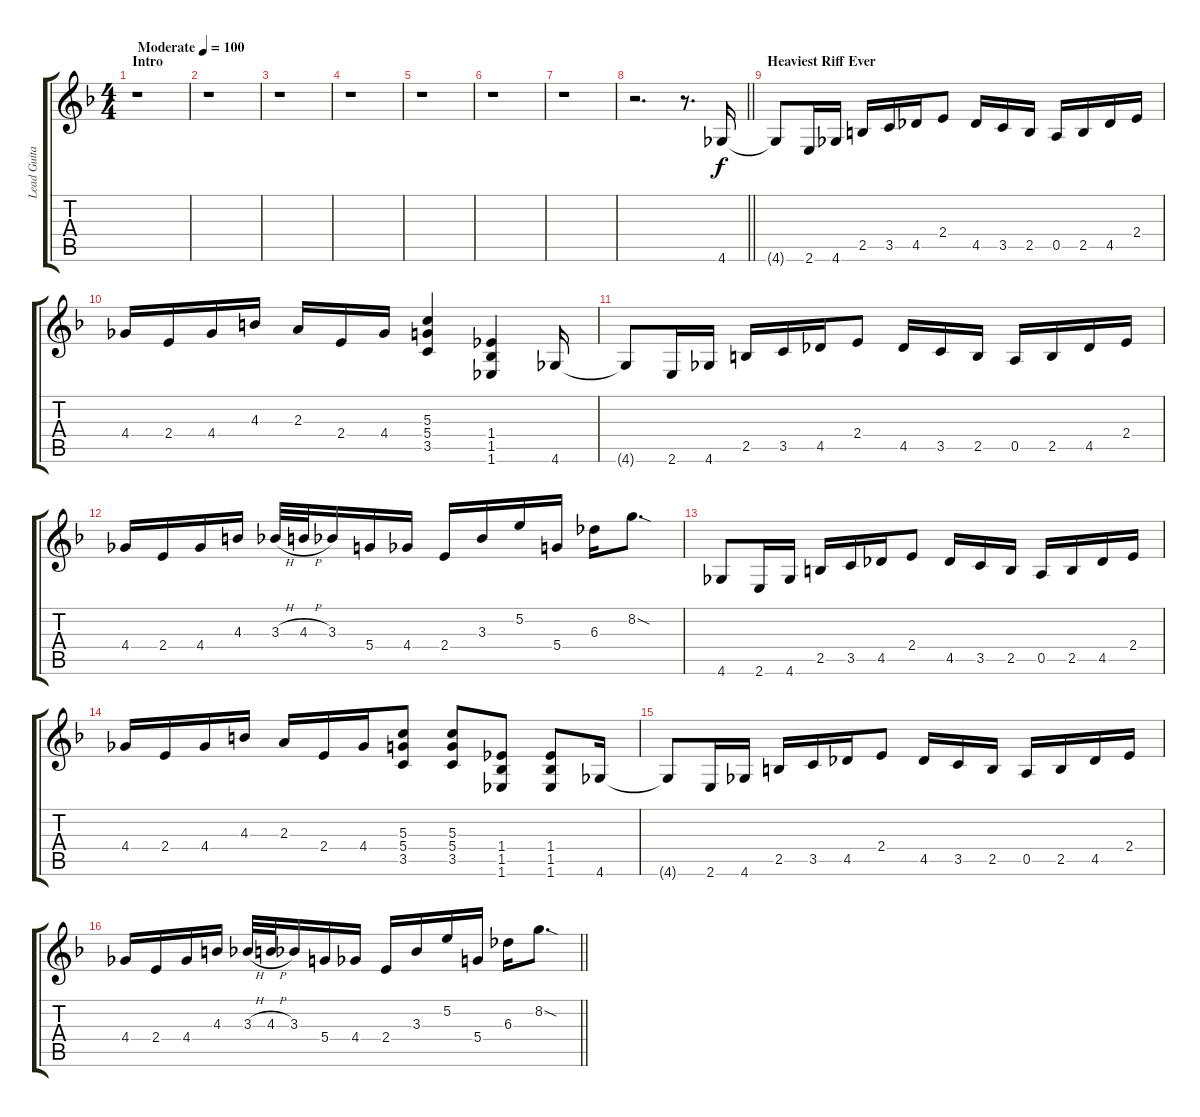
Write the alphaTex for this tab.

\track ("Lead Guitar 2" "Lead Guita") {instrument overdrivenguitar}
\staff {score tabs}
\tuning (E4 B3 G3 D3 A2 D2) {hide}
\ts (4 4)
\section ("" "Intro")
\tempo (100 "Moderate")
\clef g2
\ks dminor
r.1{dy f instrument overdrivenguitar} |
r.1 |
r.1 |
r.1 |
r.1 |
r.1 |
r.1 |
\barLineRight lightlight
r.2{d} r.8{d} 4.6.16 |
\section ("" "Heaviest Riff Ever")
4.6{t}.8 2.6.16 4.6.16 2.5.16 3.5.16 4.5.16 2.4.8 4.5.16 3.5.16 2.5.16 0.5.16 2.5.16 4.5.16 2.4.16 |
4.4.16 2.4.16 4.4.16 4.3.16 2.3.16 2.4.16 4.4.16 (5.3 5.4 3.5).4 (1.4 1.5 1.6).4 4.6.16 |
4.6{t}.8 2.6.16 4.6.16 2.5.16 3.5.16 4.5.16 2.4.8 4.5.16 3.5.16 2.5.16 0.5.16 2.5.16 4.5.16 2.4.16 |
4.4.16 2.4.16 4.4.16 4.3.16 3.3{h}.32 4.3{h}.32 3.3.16 5.4.16 4.4.16 2.4.16 3.3.16 5.2.16 5.4.16 6.3.16 8.2{sod}.8{d} |
4.6.8 2.6.16 4.6.16 2.5.16 3.5.16 4.5.16 2.4.8 4.5.16 3.5.16 2.5.16 0.5.16 2.5.16 4.5.16 2.4.16 |
4.4.16 2.4.16 4.4.16 4.3.16 2.3.16 2.4.16 4.4.16 (5.3 5.4 3.5).8 (5.3 5.4 3.5).8 (1.4 1.5 1.6).8 (1.4 1.5 1.6).8 4.6.16 |
4.6{t}.8 2.6.16 4.6.16 2.5.16 3.5.16 4.5.16 2.4.8 4.5.16 3.5.16 2.5.16 0.5.16 2.5.16 4.5.16 2.4.16 |
\barLineRight lightlight
4.4.16 2.4.16 4.4.16 4.3.16 3.3{h}.32 4.3{h}.32 3.3.16 5.4.16 4.4.16 2.4.16 3.3.16 5.2.16 5.4.16 6.3.16 8.2{sod}.8{d}
